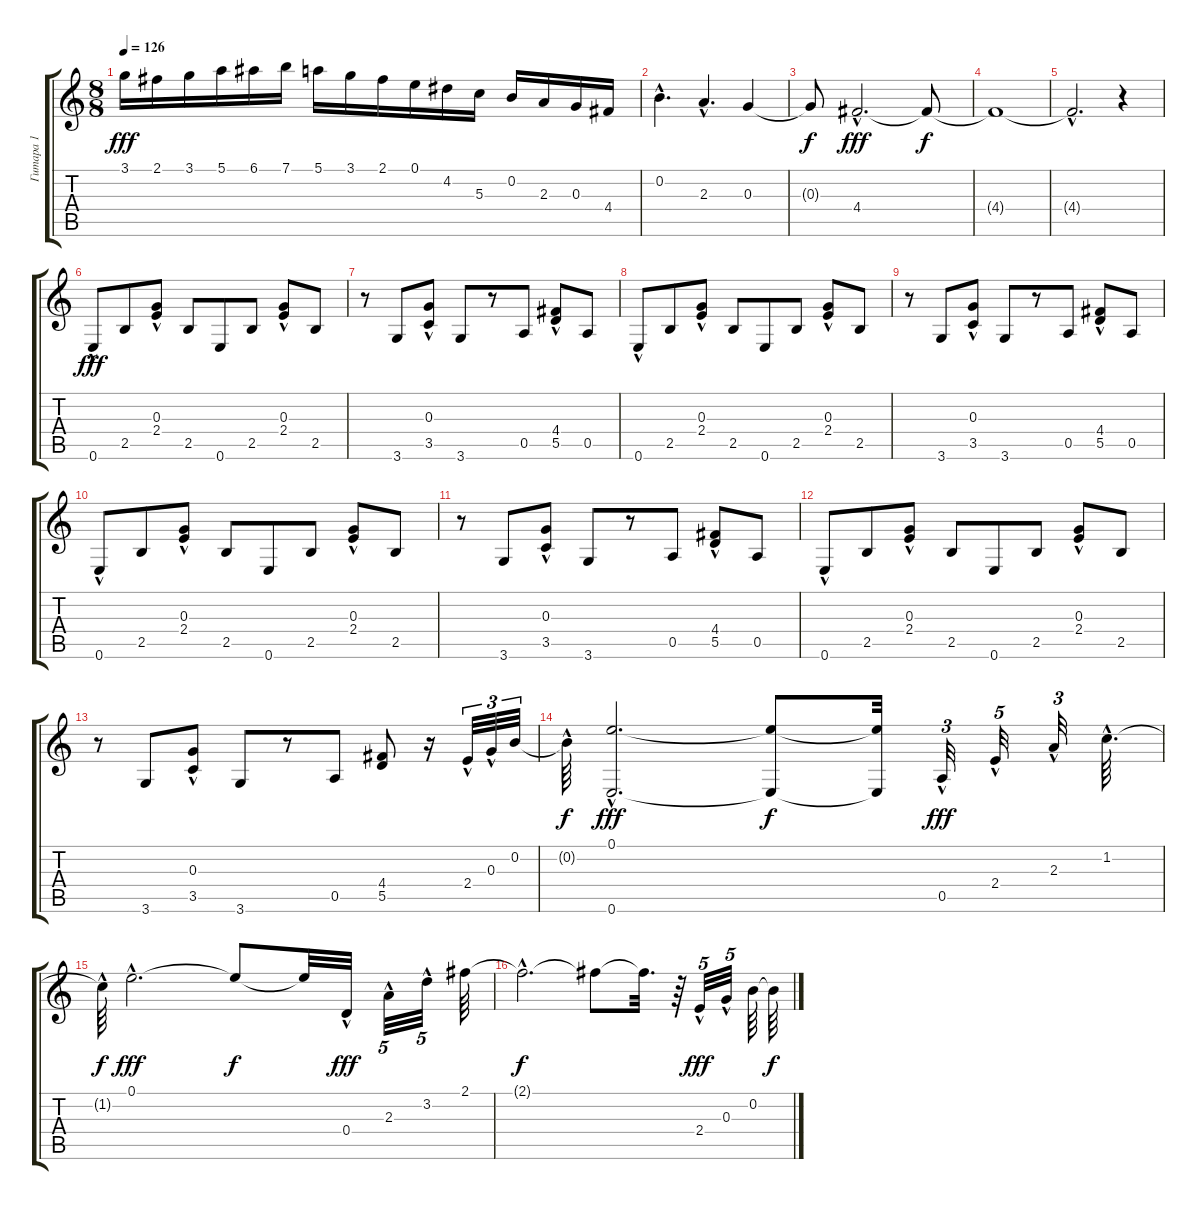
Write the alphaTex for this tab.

\track ("Гитара 1" "Гитара 1") {instrument electricguitarclean}
\staff {score tabs}
\tuning (E4 B3 G3 D3 A2 E2) {hide}
\ts (8 8)
\tempo 126
\clef g2
\ks c
3.1.16{dy fff} 2.1.16 3.1.16 5.1.16 6.1.16 7.1.16 5.1.16 3.1.16 2.1.16 0.1.16 4.2.16 5.3.16 0.2.16 2.3.16 0.3.16 4.4.16 |
0.2{hac}.4{d} 2.3{hac}.4{d} 0.3.4 |
0.3{t}.8{dy f} 4.4{hac}.2{d dy fff} 4.4{t}.8{dy f} |
4.4{t}.1 |
4.4{hac t}.2{d} r.4 |
0.6{hac}.8{dy fff} 2.5.8 (0.3{hac} 2.4).8 2.5.8 0.6.8 2.5.8 (0.3 2.4{hac}).8 2.5.8 |
r.8 3.6.8 (0.3 3.5{hac}).8 3.6.8 r.8 0.5.8 (4.4{hac} 5.5{hac}).8 0.5.8 |
0.6{hac}.8 2.5.8 (0.3{hac} 2.4).8 2.5.8 0.6.8 2.5.8 (0.3 2.4{hac}).8 2.5.8 |
r.8 3.6.8 (0.3 3.5{hac}).8 3.6.8 r.8 0.5.8 (4.4{hac} 5.5{hac}).8 0.5.8 |
0.6{hac}.8 2.5.8 (0.3{hac} 2.4).8 2.5.8 0.6.8 2.5.8 (0.3 2.4{hac}).8 2.5.8 |
r.8 3.6.8 (0.3 3.5{hac}).8 3.6.8 r.8 0.5.8 (4.4{hac} 5.5{hac}).8 0.5.8 |
0.6{hac}.8 2.5.8 (0.3{hac} 2.4).8 2.5.8 0.6.8 2.5.8 (0.3 2.4{hac}).8 2.5.8 |
r.8 3.6.8 (0.3 3.5{hac}).8 3.6.8 r.8 0.5.8 (4.4 5.5).8 r.16 2.4{hac}.32{tu (3 2)} 0.3{hac}.32{tu (3 2)} 0.2.32{tu (3 2)} |
0.2{hac t}.64{dy f} (0.1{hac} 0.6{hac}).2{d dy fff} (0.1{t} 0.6{t}).8{dy f} (0.1{t} 0.6{t}).32 0.5{hac}.32{tu (3 2) dy fff} 2.4{hac}.32{tu (5 4)} 2.3{hac}.32{tu (3 2)} 1.2{hac}.64{d} |
1.2{hac t}.64{dy f} 0.1{hac}.2{d dy fff} 0.1{t}.8{dy f} 0.1{t}.32 0.4{hac}.32{dy fff} 2.3{hac}.32{tu (5 4)} 3.2{hac}.32{tu (5 4)} 2.1.64 |
2.1{hac t}.2{d dy f} 2.1{t}.8 2.1{t}.32{d} r.64 2.4{hac}.32{tu (5 4) dy fff} 0.3{hac}.32{tu (5 4)} 0.2.64 0.2{t}.64{dy f}
